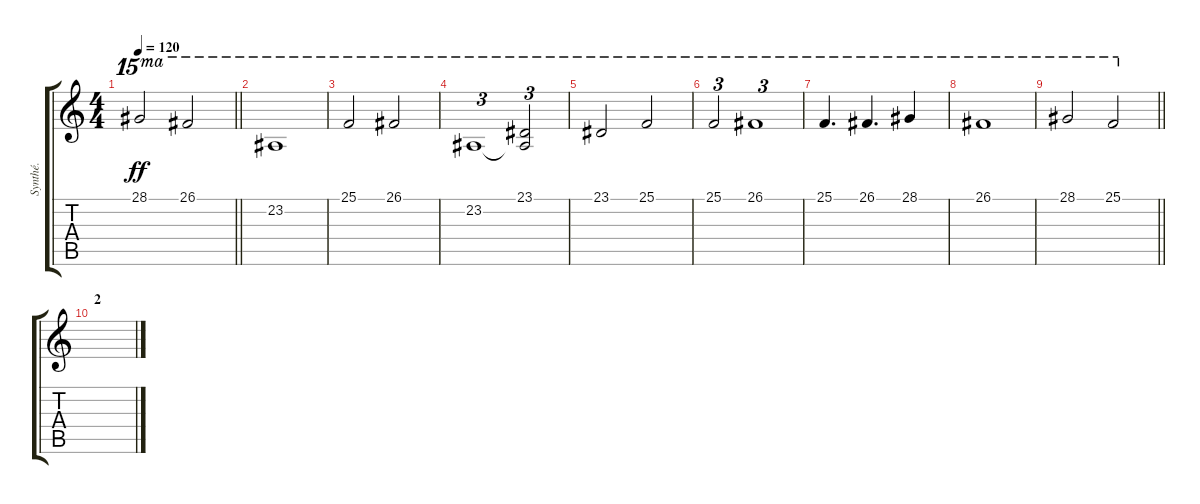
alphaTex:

\track ("Synthé." "Synthé.") {instrument stringensemble1}
\staff {score tabs}
\tuning (E4 B3 G3 D3 A2 E2) {hide}
\ts (4 4)
\tempo 120
\clef g2
\barLineRight lightlight
\ks c
28.1.2{ot 15ma dy ff} 26.1.2{ot 15ma} |
23.2.1{ot 15ma} |
25.1.2{ot 15ma} 26.1.2{ot 15ma} |
23.2.1{tu (3 2) ot 15ma} (23.1 23.2{t}).2{tu (3 2) ot 15ma} |
23.1.2{ot 15ma} 25.1.2{ot 15ma} |
25.1.2{tu (3 2) ot 15ma} 26.1.1{tu (3 2) ot 15ma} |
25.1.4{d ot 15ma} 26.1.4{d ot 15ma} 28.1.4{ot 15ma} |
26.1.1{ot 15ma} |
\barLineRight lightlight
28.1.2{ot 15ma} 25.1.2{ot 15ma} |
\section ("" "2")
